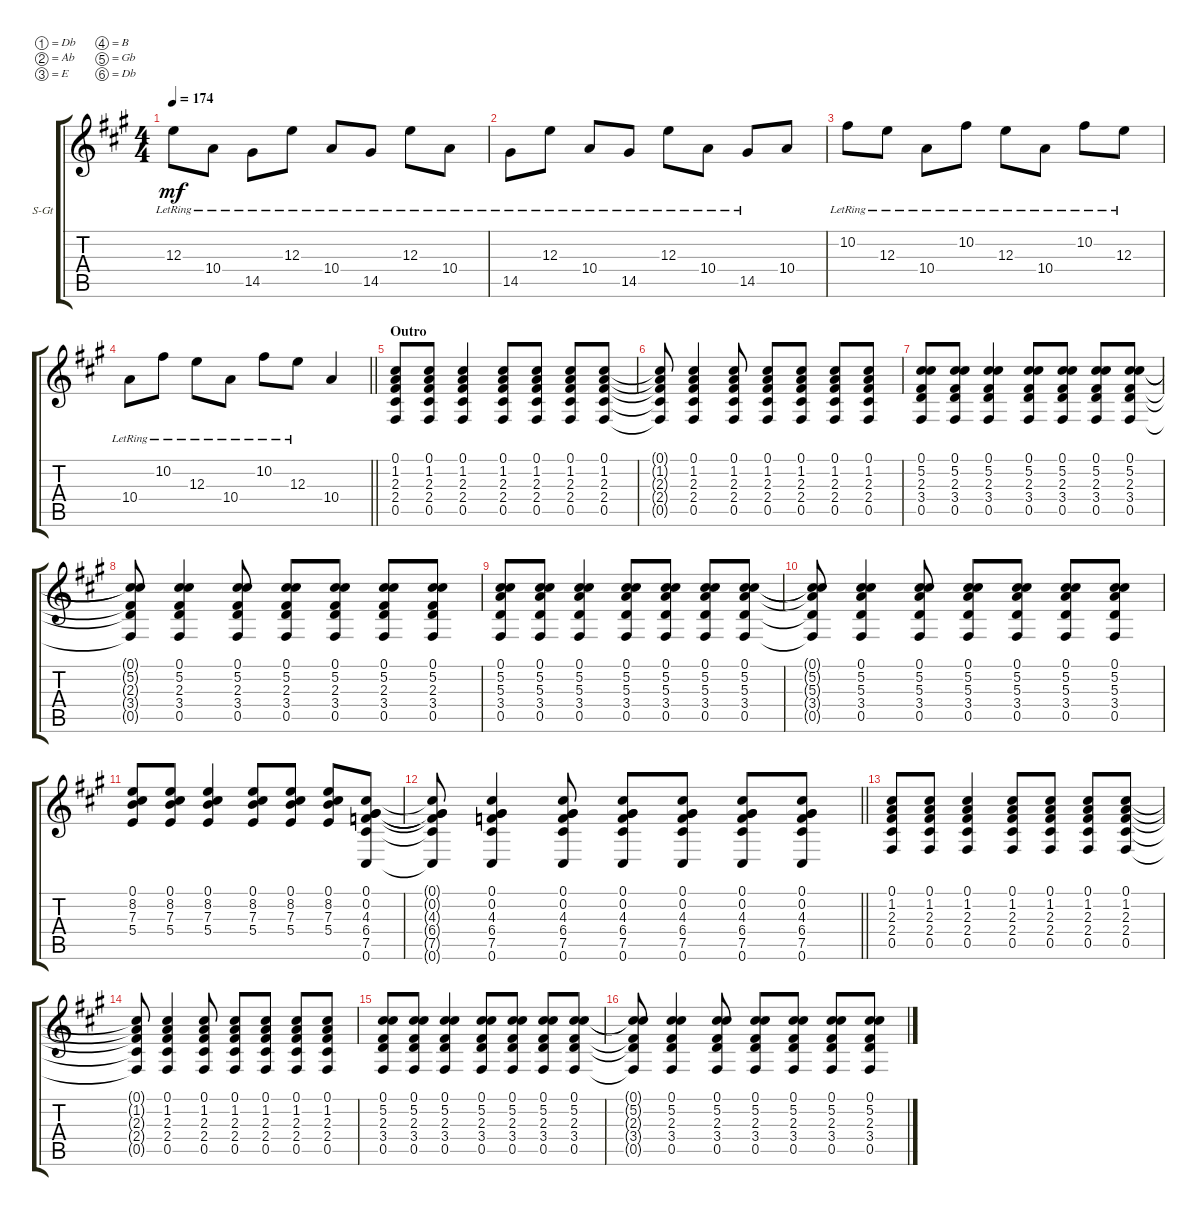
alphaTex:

\bracketExtendMode groupsimilarinstruments
\firstSystemTrackNameOrientation horizontal
\otherSystemsTrackNameOrientation horizontal
\track ("Acoustic Guitar 1" "S-Gt") {instrument acousticguitarsteel}
\staff {score tabs}
\tuning (Db4 Ab3 E3 B2 Gb2 Db2)
\ts (4 4)
\tempo 174
\clef g2
\ks a
12.3{lr}.8{dy mf} 10.4{lr}.8 14.5{lr}.8 12.3{lr}.8 10.4{lr}.8 14.5{lr}.8 12.3{lr}.8 10.4{lr}.8 |
14.5{lr}.8 12.3{lr}.8 10.4{lr}.8 14.5{lr}.8 12.3{lr}.8 10.4{lr}.8 14.5{lr}.8 10.4.8 |
10.2{lr}.8 12.3{lr}.8 10.4{lr}.8 10.2{lr}.8 12.3{lr}.8 10.4{lr}.8 10.2{lr}.8 12.3{lr}.8 |
\barLineRight lightlight
10.4{lr}.8 10.2{lr}.8 12.3{lr}.8 10.4{lr}.8 10.2{lr}.8 12.3{lr}.8 10.4.4 |
\section ("" "Outro")
(0.1 1.2 2.3 2.4 0.5).8 (0.1 1.2 2.3 2.4 0.5).8 (0.1 1.2 2.3 2.4 0.5).4 (0.1 1.2 2.3 2.4 0.5).8 (0.1 1.2 2.3 2.4 0.5).8 (0.1 1.2 2.3 2.4 0.5).8 (0.1 1.2 2.3 2.4 0.5).8 |
(0.1{t} 1.2{t} 2.3{t} 2.4{t} 0.5{t}).8 (0.1 1.2 2.3 2.4 0.5).4 (0.1 1.2 2.3 2.4 0.5).8 (0.1 1.2 2.3 2.4 0.5).8 (0.1 1.2 2.3 2.4 0.5).8 (0.1 1.2 2.3 2.4 0.5).8 (0.1 1.2 2.3 2.4 0.5).8 |
(0.1 5.2 2.3 3.4 0.5).8 (0.1 5.2 2.3 3.4 0.5).8 (0.1 5.2 2.3 3.4 0.5).4 (0.1 5.2 2.3 3.4 0.5).8 (0.1 5.2 2.3 3.4 0.5).8 (0.1 5.2 2.3 3.4 0.5).8 (0.1 5.2 2.3 3.4 0.5).8 |
(0.1{t} 5.2{t} 2.3{t} 3.4{t} 0.5{t}).8 (0.1 5.2 2.3 3.4 0.5).4 (0.1 5.2 2.3 3.4 0.5).8 (0.1 5.2 2.3 3.4 0.5).8 (0.1 5.2 2.3 3.4 0.5).8 (0.1 5.2 2.3 3.4 0.5).8 (0.1 5.2 2.3 3.4 0.5).8 |
(0.1 5.2 5.3 3.4 0.5).8 (0.1 5.2 5.3 3.4 0.5).8 (0.1 5.2 5.3 3.4 0.5).4 (0.1 5.2 5.3 3.4 0.5).8 (0.1 5.2 5.3 3.4 0.5).8 (0.1 5.2 5.3 3.4 0.5).8 (0.1 5.2 5.3 3.4 0.5).8 |
(0.1{t} 5.2{t} 5.3{t} 3.4{t} 0.5{t}).8 (0.1 5.2 5.3 3.4 0.5).4 (0.1 5.2 5.3 3.4 0.5).8 (0.1 5.2 5.3 3.4 0.5).8 (0.1 5.2 5.3 3.4 0.5).8 (0.1 5.2 5.3 3.4 0.5).8 (0.1 5.2 5.3 3.4 0.5).8 |
(0.1 8.2 7.3 5.4).8 (0.1 8.2 7.3 5.4).8 (0.1 8.2 7.3 5.4).4 (0.1 8.2 7.3 5.4).8 (0.1 8.2 7.3 5.4).8 (0.1 8.2 7.3 5.4).8 (0.1 0.2 4.3 6.4 7.5 0.6).8 |
\barLineRight lightlight
(0.1{t} 0.2{t} 4.3{t} 6.4{t} 7.5{t} 0.6{t}).8 (0.1 0.2 4.3 6.4 7.5 0.6).4 (0.1 0.2 4.3 6.4 7.5 0.6).8 (0.1 0.2 4.3 6.4 7.5 0.6).8 (0.1 0.2 4.3 6.4 7.5 0.6).8 (0.1 0.2 4.3 6.4 7.5 0.6).8 (0.1 0.2 4.3 6.4 7.5 0.6).8 |
(0.1 1.2 2.3 2.4 0.5).8 (0.1 1.2 2.3 2.4 0.5).8 (0.1 1.2 2.3 2.4 0.5).4 (0.1 1.2 2.3 2.4 0.5).8 (0.1 1.2 2.3 2.4 0.5).8 (0.1 1.2 2.3 2.4 0.5).8 (0.1 1.2 2.3 2.4 0.5).8 |
(0.1{t} 1.2{t} 2.3{t} 2.4{t} 0.5{t}).8 (0.1 1.2 2.3 2.4 0.5).4 (0.1 1.2 2.3 2.4 0.5).8 (0.1 1.2 2.3 2.4 0.5).8 (0.1 1.2 2.3 2.4 0.5).8 (0.1 1.2 2.3 2.4 0.5).8 (0.1 1.2 2.3 2.4 0.5).8 |
(0.1 5.2 2.3 3.4 0.5).8 (0.1 5.2 2.3 3.4 0.5).8 (0.1 5.2 2.3 3.4 0.5).4 (0.1 5.2 2.3 3.4 0.5).8 (0.1 5.2 2.3 3.4 0.5).8 (0.1 5.2 2.3 3.4 0.5).8 (0.1 5.2 2.3 3.4 0.5).8 |
(0.1{t} 5.2{t} 2.3{t} 3.4{t} 0.5{t}).8 (0.1 5.2 2.3 3.4 0.5).4 (0.1 5.2 2.3 3.4 0.5).8 (0.1 5.2 2.3 3.4 0.5).8 (0.1 5.2 2.3 3.4 0.5).8 (0.1 5.2 2.3 3.4 0.5).8 (0.1 5.2 2.3 3.4 0.5).8
